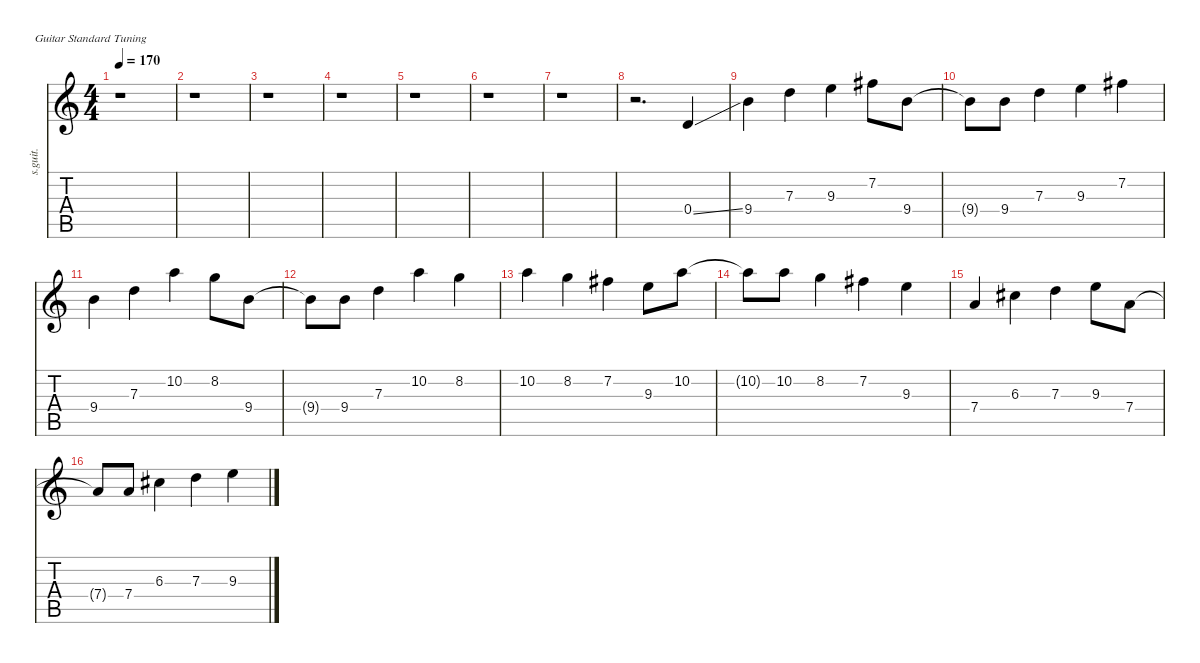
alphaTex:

\defaultSystemsLayout 4
\hideDynamics
\bracketExtendMode nobrackets
\track ("Solo Guitar" "s.guit.") {instrument distortionguitar}
\staff {score tabs}
\tuning (E4 B3 G3 D3 A2 E2)
\ts (4 4)
\tempo 170
\clef g2
\ks c
r.1{dy f} |
r.1 |
r.1 |
r.1 |
r.1 |
r.1 |
r.1 |
r.2{d} 0.4{ss}.4{lyrics (0 "") lyrics (1 "") lyrics (2 "") lyrics (3 "") lyrics (4 "")} |
9.4.4{lyrics (0 "") lyrics (1 "") lyrics (2 "") lyrics (3 "") lyrics (4 "")} 7.3.4{lyrics (0 "") lyrics (1 "") lyrics (2 "") lyrics (3 "") lyrics (4 "")} 9.3.4{lyrics (0 "") lyrics (1 "") lyrics (2 "") lyrics (3 "") lyrics (4 "")} 7.2{acc #}.8{lyrics (0 "") lyrics (1 "") lyrics (2 "") lyrics (3 "") lyrics (4 "")} 9.4.8{lyrics (0 "") lyrics (1 "") lyrics (2 "") lyrics (3 "") lyrics (4 "")} |
9.4{t}.8{lyrics (0 "") lyrics (1 "") lyrics (2 "") lyrics (3 "") lyrics (4 "")} 9.4.8{lyrics (0 "") lyrics (1 "") lyrics (2 "") lyrics (3 "") lyrics (4 "")} 7.3.4{lyrics (0 "") lyrics (1 "") lyrics (2 "") lyrics (3 "") lyrics (4 "")} 9.3.4{lyrics (0 "") lyrics (1 "") lyrics (2 "") lyrics (3 "") lyrics (4 "")} 7.2{acc #}.4{lyrics (0 "") lyrics (1 "") lyrics (2 "") lyrics (3 "") lyrics (4 "")} |
9.4.4{lyrics (0 "") lyrics (1 "") lyrics (2 "") lyrics (3 "") lyrics (4 "")} 7.3.4{lyrics (0 "") lyrics (1 "") lyrics (2 "") lyrics (3 "") lyrics (4 "")} 10.2.4{lyrics (0 "") lyrics (1 "") lyrics (2 "") lyrics (3 "") lyrics (4 "")} 8.2.8{lyrics (0 "") lyrics (1 "") lyrics (2 "") lyrics (3 "") lyrics (4 "")} 9.4.8{lyrics (0 "") lyrics (1 "") lyrics (2 "") lyrics (3 "") lyrics (4 "")} |
9.4{t}.8{lyrics (0 "") lyrics (1 "") lyrics (2 "") lyrics (3 "") lyrics (4 "")} 9.4.8{lyrics (0 "") lyrics (1 "") lyrics (2 "") lyrics (3 "") lyrics (4 "")} 7.3.4{lyrics (0 "") lyrics (1 "") lyrics (2 "") lyrics (3 "") lyrics (4 "")} 10.2.4{lyrics (0 "") lyrics (1 "") lyrics (2 "") lyrics (3 "") lyrics (4 "")} 8.2.4{lyrics (0 "") lyrics (1 "") lyrics (2 "") lyrics (3 "") lyrics (4 "")} |
10.2.4{lyrics (0 "") lyrics (1 "") lyrics (2 "") lyrics (3 "") lyrics (4 "")} 8.2.4{lyrics (0 "") lyrics (1 "") lyrics (2 "") lyrics (3 "") lyrics (4 "")} 7.2{acc #}.4{lyrics (0 "") lyrics (1 "") lyrics (2 "") lyrics (3 "") lyrics (4 "")} 9.3.8{lyrics (0 "") lyrics (1 "") lyrics (2 "") lyrics (3 "") lyrics (4 "")} 10.2.8{lyrics (0 "") lyrics (1 "") lyrics (2 "") lyrics (3 "") lyrics (4 "")} |
10.2{t}.8{lyrics (0 "") lyrics (1 "") lyrics (2 "") lyrics (3 "") lyrics (4 "")} 10.2.8{lyrics (0 "") lyrics (1 "") lyrics (2 "") lyrics (3 "") lyrics (4 "")} 8.2.4{lyrics (0 "") lyrics (1 "") lyrics (2 "") lyrics (3 "") lyrics (4 "")} 7.2{acc #}.4{lyrics (0 "") lyrics (1 "") lyrics (2 "") lyrics (3 "") lyrics (4 "")} 9.3.4{lyrics (0 "") lyrics (1 "") lyrics (2 "") lyrics (3 "") lyrics (4 "")} |
7.4.4{lyrics (0 "") lyrics (1 "") lyrics (2 "") lyrics (3 "") lyrics (4 "")} 6.3{acc #}.4{lyrics (0 "") lyrics (1 "") lyrics (2 "") lyrics (3 "") lyrics (4 "")} 7.3.4{lyrics (0 "") lyrics (1 "") lyrics (2 "") lyrics (3 "") lyrics (4 "")} 9.3.8{lyrics (0 "") lyrics (1 "") lyrics (2 "") lyrics (3 "") lyrics (4 "")} 7.4.8{lyrics (0 "") lyrics (1 "") lyrics (2 "") lyrics (3 "") lyrics (4 "")} |
7.4{t}.8{lyrics (0 "") lyrics (1 "") lyrics (2 "") lyrics (3 "") lyrics (4 "")} 7.4.8{lyrics (0 "") lyrics (1 "") lyrics (2 "") lyrics (3 "") lyrics (4 "")} 6.3{acc #}.4{lyrics (0 "") lyrics (1 "") lyrics (2 "") lyrics (3 "") lyrics (4 "")} 7.3.4{lyrics (0 "") lyrics (1 "") lyrics (2 "") lyrics (3 "") lyrics (4 "")} 9.3.4{lyrics (0 "") lyrics (1 "") lyrics (2 "") lyrics (3 "") lyrics (4 "")}
